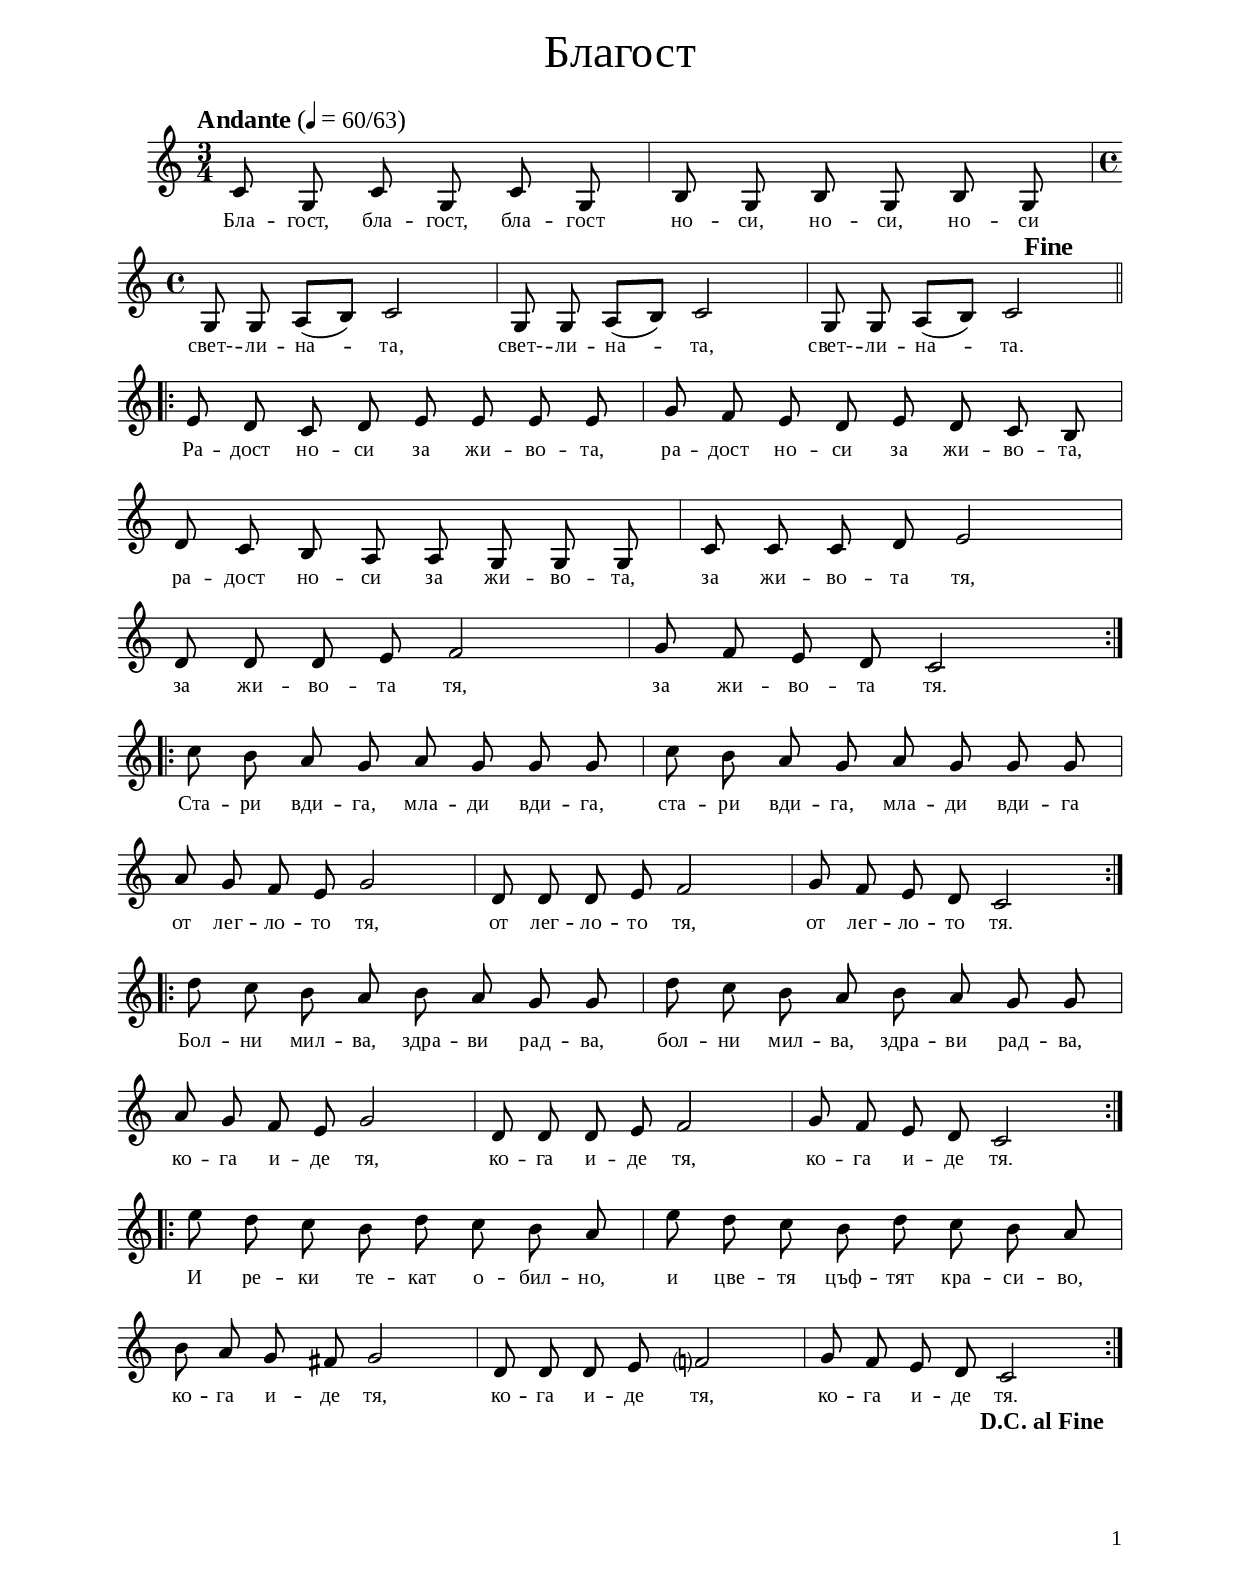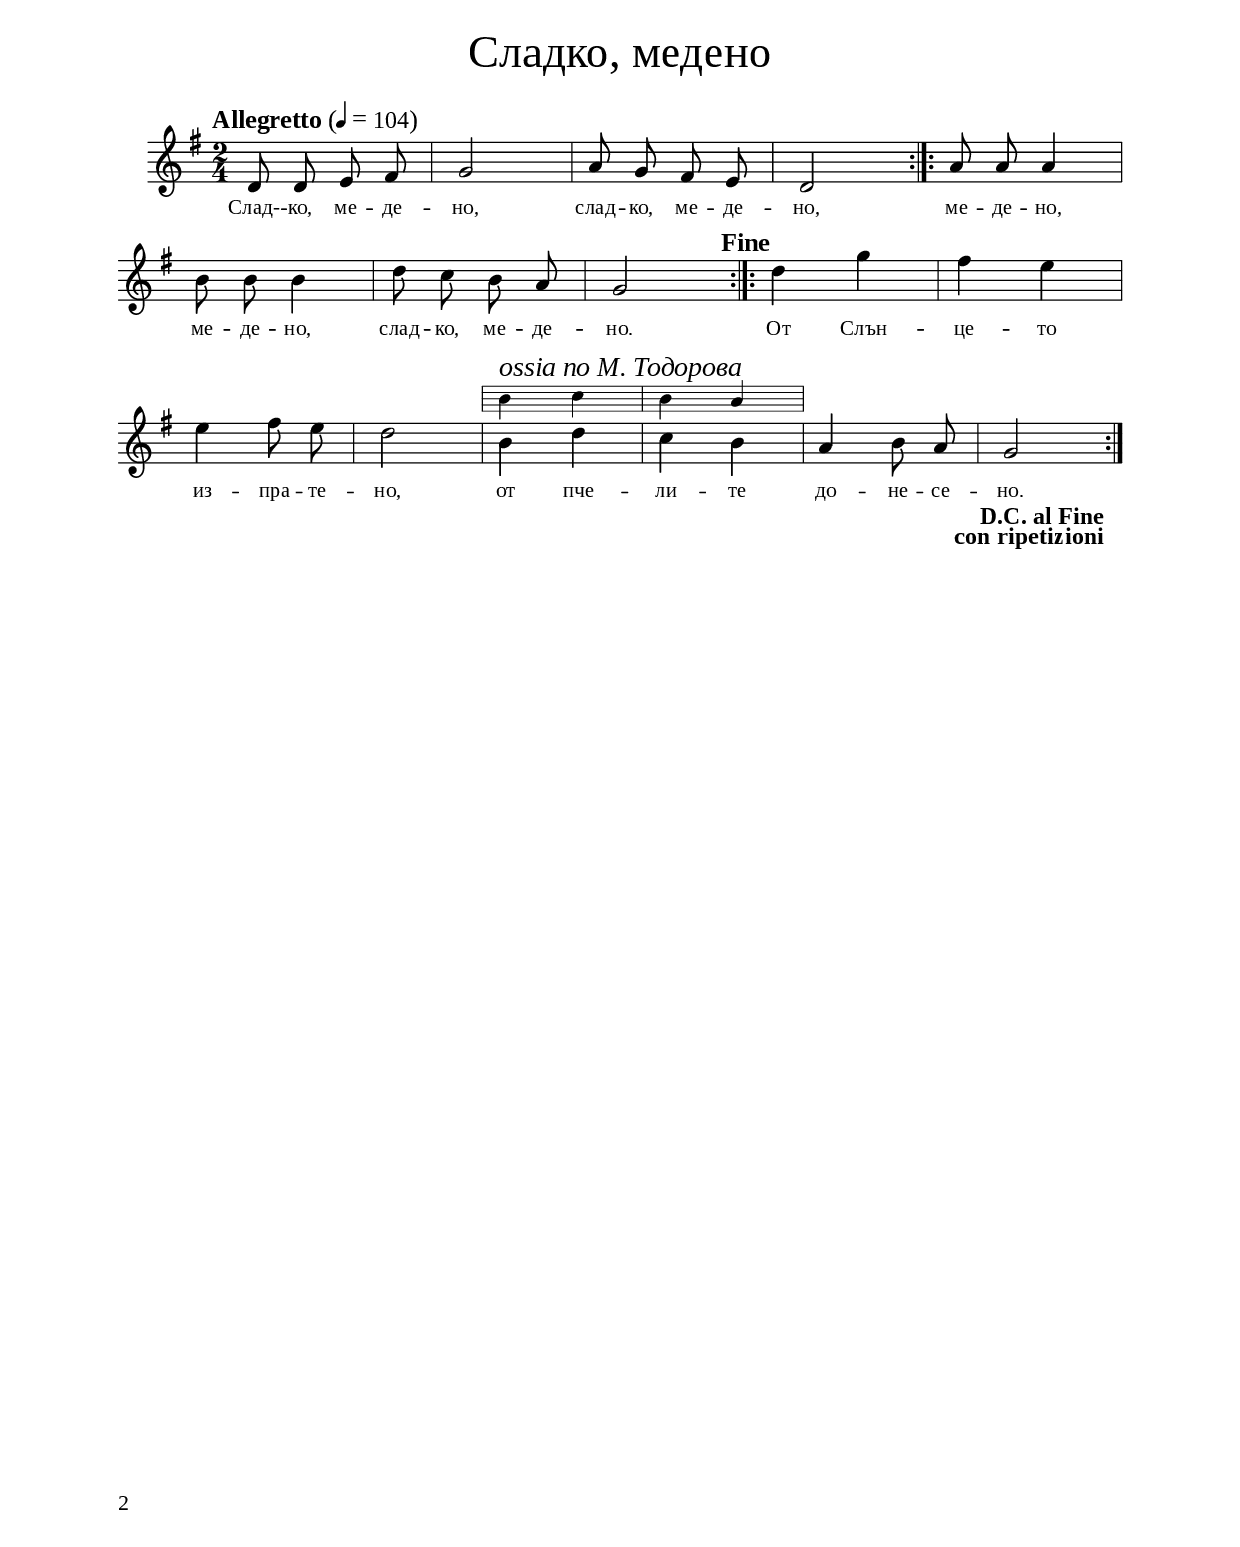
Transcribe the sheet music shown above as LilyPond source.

\version "2.24.4"

% include paper part and global functions
\include "include/globals.ily"

\bookpart {
  \label #'ref072
  \tocItem \markup "Благост"
  \include "include/bookpart-paper.ily"
  \score {
    \include "include/score-layout.ily"

    \new Voice \absolute {

      \clef treble
      \key c \major
      \time 3/4
      \tempoFunc "Andante" 4 "60/63"
      \autoBeamOff
      c'8 g c' g c' g | b8 g b g b g \break |

      \time 4/4  g8 g a [( b )] c'2 |g8 g a [( b )] c'2 | g8 g a [( b )]  \tempo"   Fine"c'2    \break |

      \bar ".|:-||"
      e'8 d' c' d' e' e' e' e' | g'8 f' e' d' e' d' c' b \break |

      d'8 c' b a a g g g |c'8 c' c' d' e'2 \break |

      d'8 d' d' e' f'2 | g'8 f' e' d' c'2 \break \bar ":|.:"



      c''8 b' a' g' a' g' g' g' |  c''8 b' a' g' a' g' g' g' \break |

      a'8 g' f' e' g'2 | d'8 d' d' e' f'2 | g'8 f' e' d' c'2
      \break |

      \bar ":|.:"
      d''8 c'' b' a' b' a' g' g' | d''8 c'' b' a' b' a' g' g' \break

      a'8 g' f' e' g'2 | d'8 d' d' e' f'2 | g'8 f' e' d' c'2
      \break |

      \bar ":|.:"
      e''8 d'' c'' b' d'' c'' b' a' | e''8 d'' c'' b' d'' c'' b' a' \break |

      b'8 a' g' fis' g'2 | d'8 d' d' e' f'?2 | g'8 f' e' d' c'2   \bar ":|.:"
      \break | % 27
    }

    \addlyrics {
      Бла -- гост,
      бла -- гост, бла -- гост но -- си, но -- си, но --
      си "свет-" -- ли -- на -- та, "свет-" -- ли -- на -- та,
      "свет-" -- ли -- на -- та. Ра -- дост но -- си за
      жи -- во -- та, ра -- дост но -- си за жи -- во
      -- та, ра -- дост но -- си за жи -- во -- та, за
      жи -- во -- та тя, за жи -- во -- та тя, за жи
      -- во -- та тя. Ста -- ри вди -- га, мла -- ди
      вди -- га, ста -- ри вди -- га, мла -- ди вди --
      га от лег -- ло -- то тя, от лег -- ло -- то
      тя, от лег -- ло -- то тя. Бол -- ни мил -- ва,
      здра -- ви рад -- ва, бол -- ни мил -- ва, здра --
      ви рад -- ва, ко -- га и -- де тя, ко -- га и
      -- де тя, ко -- га и -- де тя. И ре -- ки те
      -- кат о -- бил -- но, и цве -- тя цъф -- тят
      кра -- си -- во, ко -- га и -- де тя, ко -- га
      и -- де тя, ко -- га и -- де тя.
    }
    \header {
      title = \titleFunc #'ref_desc_5 "Благост" "Blagost"
    }

    \midi{}

  } % score

  \markup \dc-one "D.C. al Fine"

  \markup \empty-two
  \label #'ref073
  \tocItem \markup "Сладко медено"
  \include "include/bookpart-paper.ily"
  \score {
    \include "include/score-layout.ily"

    \new Staff = main \absolute {
      \clef treble
      \key g \major
      \time 2/4
      \tempoFunc "Allegretto" 4 "104"
      \autoBeamOff


      d'8 d' e' fis' |g'2 | a'8 g' fis' e' | d'2  \bar ":|.:"  |

      a'8 a' a'4 | \break  b'8 b' b'4 | d''8 c'' b' a' | \tempo "                 Fine" g'2  \bar ":|.:" |



      d''4 g'' | fis''4 e'' | \break

      e''4 fis''8 e'' | d''2  |

      <<
        {

          b'4 d'' | c''4 b' |
        }

        \new Staff \with {
          \override VerticalAxisGroup.default-staff-staff-spacing =
          #'((basic-distance . 4.5)
             (padding . -10))
          \remove "Time_signature_engraver"
          alignAboveContext = #"main"
          fontSize = #-1
          \override StaffSymbol.staff-space = #(magstep -4)
          \override StaffSymbol.thickness = #(magstep -4)
          firstClef = ##f
        }
        { b'4^\markup { \huge \italic "ossia по М. Тодорова" } c'' | b'4 a' | }
      >>



      a'4 b'8 a' | g'2
      \bar ":|."
    }

    \addlyrics {
      "Слад-" -- ко,
      ме -- де -- но, слад -- ко, ме -- де -- но, ме --
      де -- но, ме -- де -- но, слад -- ко, ме -- де --
      но. От Слън -- це -- то из -- пра -- те -- но,
      от пче -- ли -- те до -- не -- се -- но.
    }

    \header {
      title = \titleFunc #'ref_desc_13 "Сладко, медено" "Sladko, medeno"
    }

    \midi{}

  } % score
  \markup \dc-two "D.C. al Fine" "con ripetizioni"


} % bookpart
